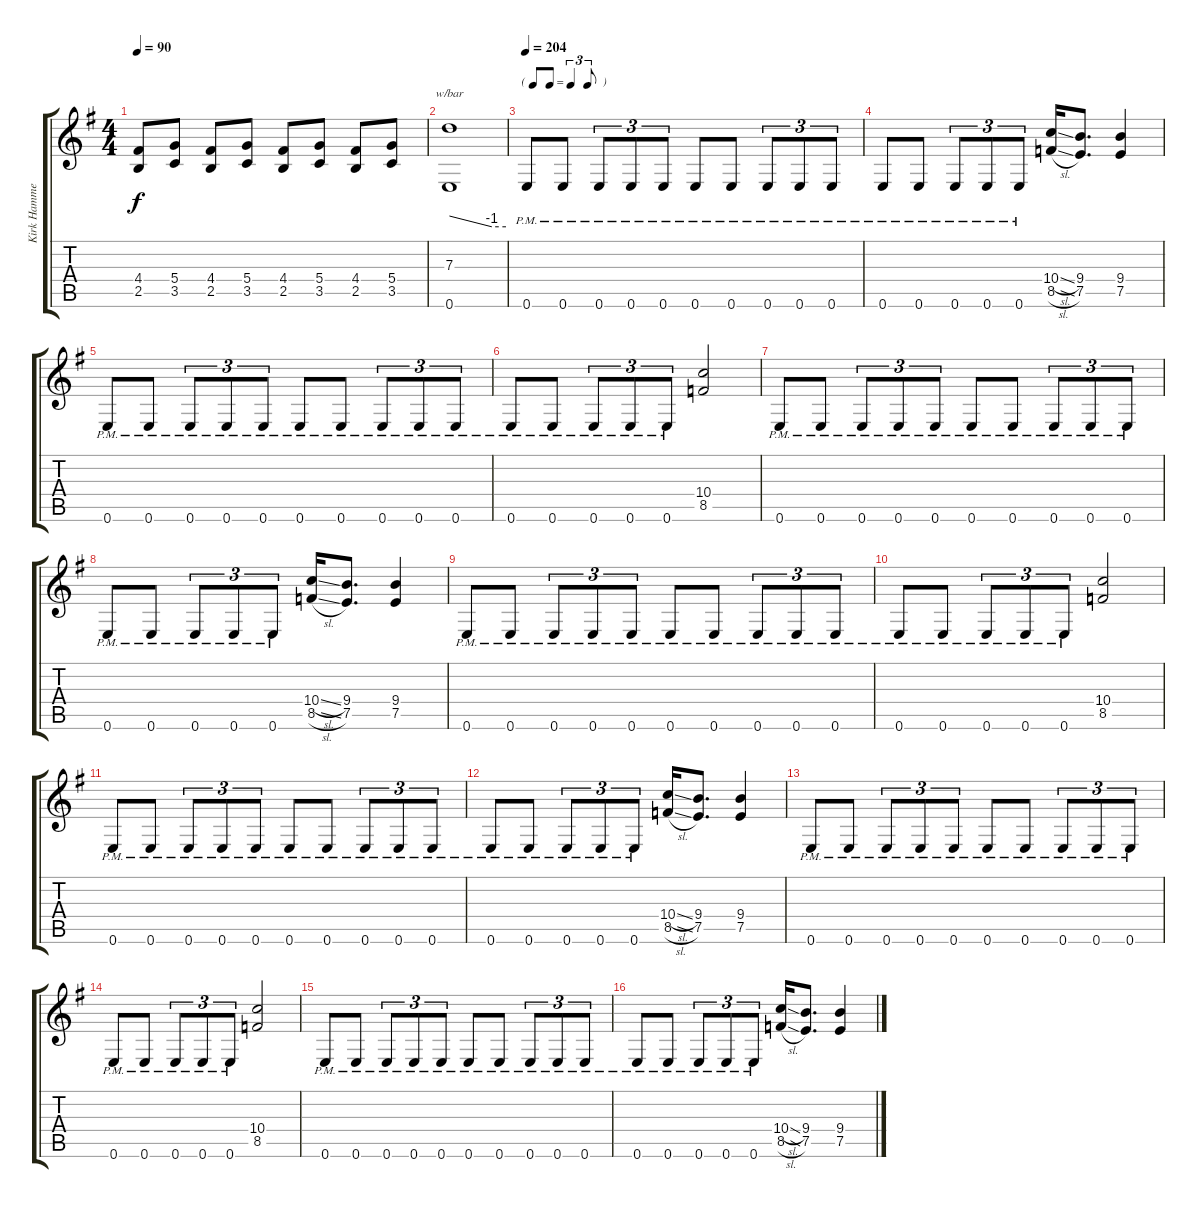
\track ("Kirk Hammet" "Kirk Hamme") {instrument distortionguitar}
\staff {score tabs}
\tuning (E4 B3 G3 D3 A2 E2) {hide}
\ts (4 4)
\tempo 90
\clef g2
\ks eminor
(4.4 2.5).8{dy f} (5.4 3.5).8 (4.4 2.5).8 (5.4 3.5).8 (4.4 2.5).8 (5.4 3.5).8 (4.4 2.5).8 (5.4 3.5).8 |
(7.3 0.6).1{tbe (custom default 0 0 45 -4 60 -4)} |
\tf triplet8th
\tempo 204
0.6{pm}.8{instrument distortionguitar} 0.6{pm}.8 0.6{pm}.8{tu (3 2)} 0.6{pm}.8{tu (3 2)} 0.6{pm}.8{tu (3 2)} 0.6{pm}.8 0.6{pm}.8 0.6{pm}.8{tu (3 2)} 0.6{pm}.8{tu (3 2)} 0.6{pm}.8{tu (3 2)} |
0.6{pm}.8 0.6{pm}.8 0.6{pm}.8{tu (3 2)} 0.6{pm}.8{tu (3 2)} 0.6{pm}.8{tu (3 2)} (10.4{sl} 8.5{sl}).16 (9.4 7.5).8{d} (9.4 7.5).4 |
0.6{pm}.8 0.6{pm}.8 0.6{pm}.8{tu (3 2)} 0.6{pm}.8{tu (3 2)} 0.6{pm}.8{tu (3 2)} 0.6{pm}.8 0.6{pm}.8 0.6{pm}.8{tu (3 2)} 0.6{pm}.8{tu (3 2)} 0.6{pm}.8{tu (3 2)} |
0.6{pm}.8 0.6{pm}.8 0.6{pm}.8{tu (3 2)} 0.6{pm}.8{tu (3 2)} 0.6{pm}.8{tu (3 2)} (10.4 8.5).2 |
0.6{pm}.8 0.6{pm}.8 0.6{pm}.8{tu (3 2)} 0.6{pm}.8{tu (3 2)} 0.6{pm}.8{tu (3 2)} 0.6{pm}.8 0.6{pm}.8 0.6{pm}.8{tu (3 2)} 0.6{pm}.8{tu (3 2)} 0.6{pm}.8{tu (3 2)} |
0.6{pm}.8 0.6{pm}.8 0.6{pm}.8{tu (3 2)} 0.6{pm}.8{tu (3 2)} 0.6{pm}.8{tu (3 2)} (10.4{sl} 8.5{sl}).16 (9.4 7.5).8{d} (9.4 7.5).4 |
0.6{pm}.8 0.6{pm}.8 0.6{pm}.8{tu (3 2)} 0.6{pm}.8{tu (3 2)} 0.6{pm}.8{tu (3 2)} 0.6{pm}.8 0.6{pm}.8 0.6{pm}.8{tu (3 2)} 0.6{pm}.8{tu (3 2)} 0.6{pm}.8{tu (3 2)} |
0.6{pm}.8 0.6{pm}.8 0.6{pm}.8{tu (3 2)} 0.6{pm}.8{tu (3 2)} 0.6{pm}.8{tu (3 2)} (10.4 8.5).2 |
0.6{pm}.8 0.6{pm}.8 0.6{pm}.8{tu (3 2)} 0.6{pm}.8{tu (3 2)} 0.6{pm}.8{tu (3 2)} 0.6{pm}.8 0.6{pm}.8 0.6{pm}.8{tu (3 2)} 0.6{pm}.8{tu (3 2)} 0.6{pm}.8{tu (3 2)} |
0.6{pm}.8 0.6{pm}.8 0.6{pm}.8{tu (3 2)} 0.6{pm}.8{tu (3 2)} 0.6{pm}.8{tu (3 2)} (10.4{sl} 8.5{sl}).16 (9.4 7.5).8{d} (9.4 7.5).4 |
0.6{pm}.8 0.6{pm}.8 0.6{pm}.8{tu (3 2)} 0.6{pm}.8{tu (3 2)} 0.6{pm}.8{tu (3 2)} 0.6{pm}.8 0.6{pm}.8 0.6{pm}.8{tu (3 2)} 0.6{pm}.8{tu (3 2)} 0.6{pm}.8{tu (3 2)} |
0.6{pm}.8 0.6{pm}.8 0.6{pm}.8{tu (3 2)} 0.6{pm}.8{tu (3 2)} 0.6{pm}.8{tu (3 2)} (10.4 8.5).2 |
0.6{pm}.8 0.6{pm}.8 0.6{pm}.8{tu (3 2)} 0.6{pm}.8{tu (3 2)} 0.6{pm}.8{tu (3 2)} 0.6{pm}.8 0.6{pm}.8 0.6{pm}.8{tu (3 2)} 0.6{pm}.8{tu (3 2)} 0.6{pm}.8{tu (3 2)} |
0.6{pm}.8 0.6{pm}.8 0.6{pm}.8{tu (3 2)} 0.6{pm}.8{tu (3 2)} 0.6{pm}.8{tu (3 2)} (10.4{sl} 8.5{sl}).16 (9.4 7.5).8{d} (9.4 7.5).4
